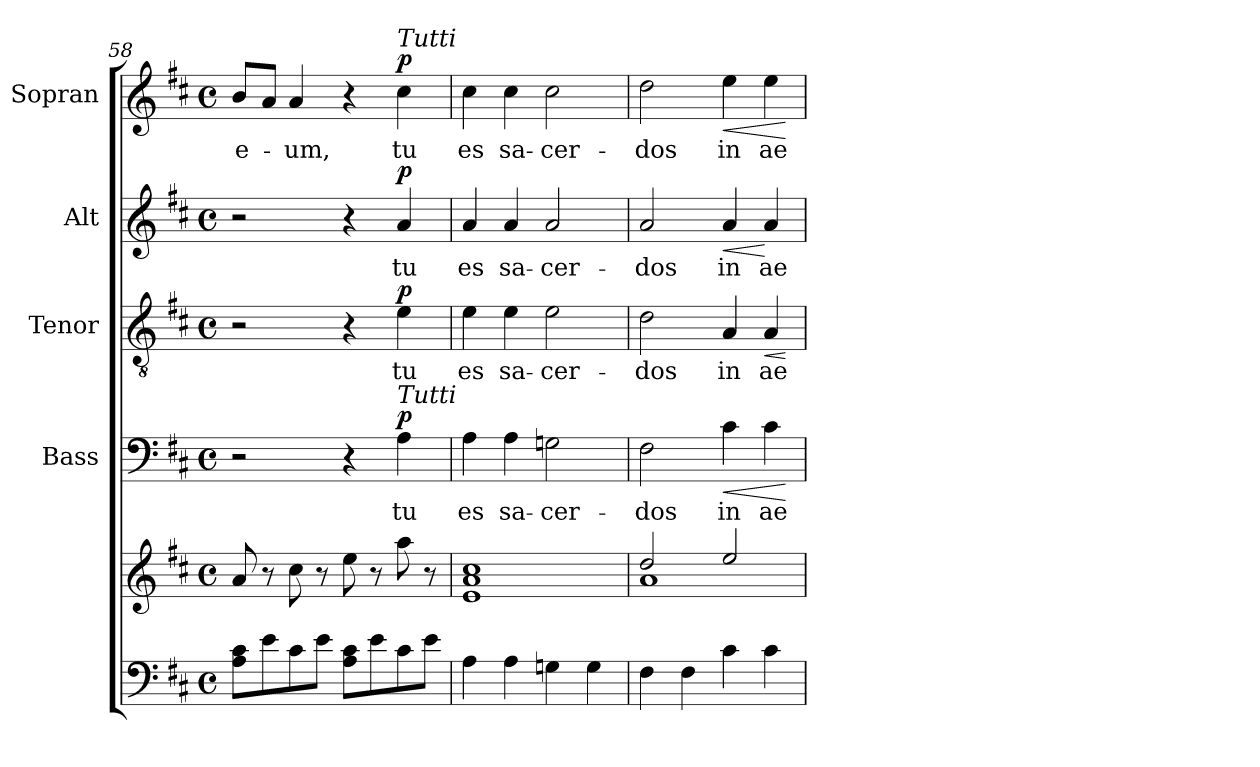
**kern	**kern	**kern	**text	**dynam	**kern	**text	**dynam	**kern	**text	**dynam	**kern	**text	**dynam
*part5	*part5	*part4	*part4	*part4	*part3	*part3	*part3	*part2	*part2	*part2	*part1	*part1	*part1
*staff6	*staff5	*staff4	*staff4	*staff4	*staff3	*staff3	*staff3	*staff2	*staff2	*staff2	*staff1	*staff1	*staff1
*	*	*I"Bass	*	*	*I"Tenor	*	*	*I"Alt	*	*	*I"Sopran	*	*
*	*	*I'B.	*	*	*I'T.	*	*	*I'A.	*	*	*I'S.	*	*
*clefF4	*clefG2	*clefF4	*	*	*clefGv2	*	*	*clefG2	*	*	*clefG2	*	*
*k[f#c#]	*k[f#c#]	*k[f#c#]	*	*	*k[f#c#]	*	*	*k[f#c#]	*	*	*k[f#c#]	*	*
*D:	*D:	*D:	*	*	*D:	*	*	*D:	*	*	*D:	*	*
*M4/4	*M4/4	*M4/4	*	*	*M4/4	*	*	*M4/4	*	*	*M4/4	*	*
*met(c)	*met(c)	*met(c)	*	*	*met(c)	*	*	*met(c)	*	*	*met(c)	*	*
=58	=58	=58	=58	=58	=58	=58	=58	=58	=58	=58	=58	=58	=58
!	!	!	!	!	!	!	!	!	!	!	!	!LO:LY:b	!
8A\ 8c#\L	8a/	2r	.	.	2r	.	.	2r	.	.	8b/L	e-	.
8e\	8r	.	.	.	.	.	.	.	.	.	8a/J	.	.
!	!	!	!	!	!	!	!	!	!	!	!	!LO:LY:b	!
8c#\	8cc#\	.	.	.	.	.	.	.	.	.	4a/	-um,	.
8e\J	8r	.	.	.	.	.	.	.	.	.	.	.	.
8A\ 8c#\L	8ee\	4r	.	.	4r	.	.	4r	.	.	4r	.	.
8e\	8r	.	.	.	.	.	.	.	.	.	.	.	.
!	!	!	!	!	!	!	!	!	!	!	!LO:TX:a:i:t=Tutti	!	!
!	!	!LO:TX:a:i:t=Tutti	!	!	!	!	!	!	!	!	!	!	!
!	!	!	!LO:LY:b	!LO:DY:a	!	!LO:LY:b	!LO:DY:a	!	!LO:LY:b	!LO:DY:a	!	!LO:LY:b	!LO:DY:a
8c#\	8aa\	4A\	tu	p	4e\	tu	p	4a/	tu	p	4cc#\	tu	p
8e\J	8r	.	.	.	.	.	.	.	.	.	.	.	.
!!LO:LB:g=z
=59	=59	=59	=59	=59	=59	=59	=59	=59	=59	=59	=59	=59	=59
!	!	!	!LO:LY:b	!	!	!LO:LY:b	!	!	!LO:LY:b	!	!	!LO:LY:b	!
4A\	1e 1a 1cc#	4A\	es	.	4e\	es	.	4a/	es	.	4cc#\	es	.
!	!	!	!LO:LY:b	!	!	!LO:LY:b	!	!	!LO:LY:b	!	!	!LO:LY:b	!
4A\	.	4A\	sa-	.	4e\	sa-	.	4a/	sa-	.	4cc#\	sa-	.
!	!	!	!LO:LY:b	!	!	!LO:LY:b	!	!	!LO:LY:b	!	!	!LO:LY:b	!
4Gn\	.	2Gn\	-cer-	.	2e\	-cer-	.	2a/	-cer-	.	2cc#\	-cer-	.
4G\	.	.	.	.	.	.	.	.	.	.	.	.	.
=60	=60	=60	=60	=60	=60	=60	=60	=60	=60	=60	=60	=60	=60
*	*^	*	*	*	*	*	*	*	*	*	*	*	*
!	!	!	!	!LO:LY:b	!	!	!LO:LY:b	!	!	!LO:LY:b	!	!	!LO:LY:b	!
4F#\	2dd/	1a	2F#\	-dos	.	2d\	-dos	.	2a/	-dos	.	2dd\	-dos	.
4F#\	.	.	.	.	.	.	.	.	.	.	.	.	.	.
!	!	!	!	!LO:LY:b	!LO:HP:b	!	!LO:LY:b	!	!	!LO:LY:b	!LO:HP:b	!	!LO:LY:b	!LO:HP:b
4c#\	2ee/	.	4c#\	in	<	4A/	in	.	4a/	in	<	4ee\	in	<
!	!	!	!	!LO:LY:b	!	!	!LO:LY:b	!LO:HP:b	!	!LO:LY:b	!	!	!LO:LY:b	!
4c#\	.	.	4c#\	ae-	.	4A/	ae-	<	4a/	ae-	[	4ee\	ae-	.
*	*v	*v	*	*	*	*	*	*	*	*	*	*	*	*
.	.	.	.	[	.	.	[	.	.	.	.	.	[
=	=	=	=	=	=	=	=	=	=	=	=	=	=
*-	*-	*-	*-	*-	*-	*-	*-	*-	*-	*-	*-	*-	*-
